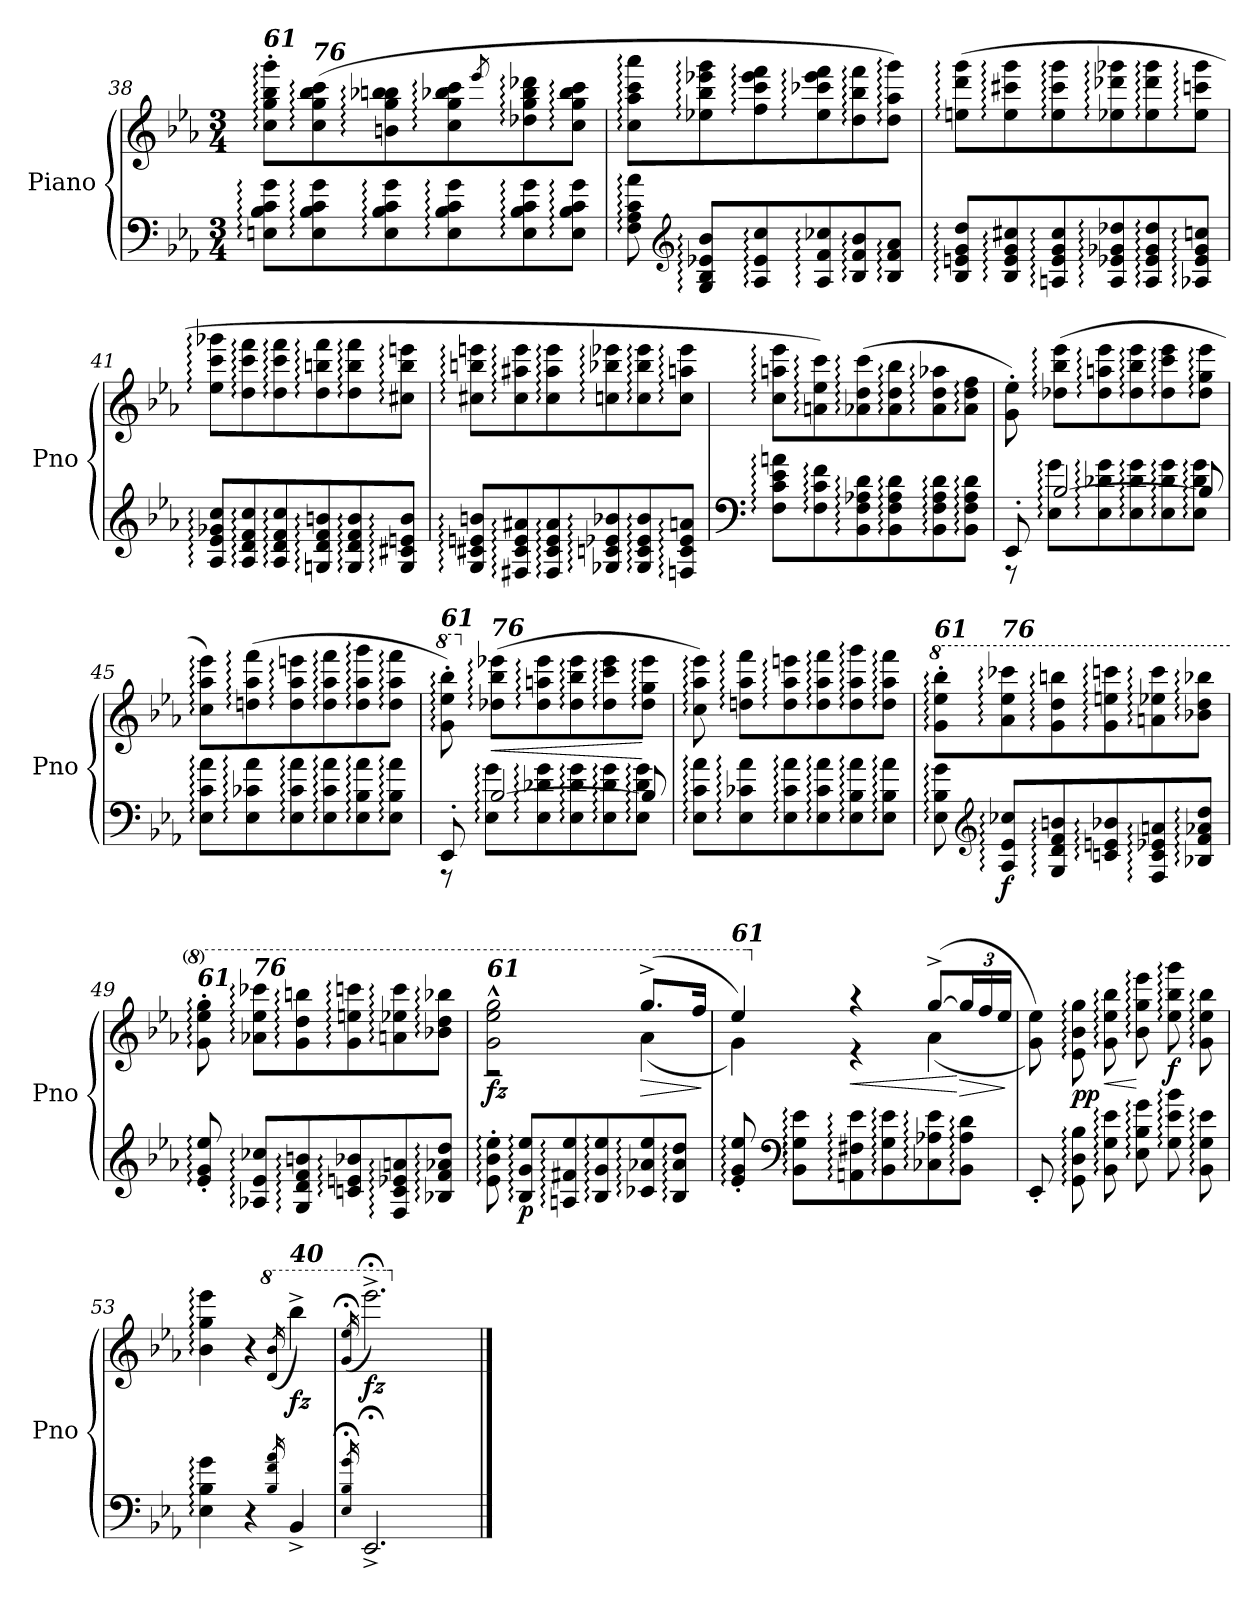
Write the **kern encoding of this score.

**kern	**kern	**dynam
*part1	*part1	*part1
*staff2	*staff1	*staff1/2
*I"Piano	*	*
*I'Pno	*	*
*clefF4	*clefG2	*
*k[b-e-a-]	*k[b-e-a-]	*
*M3/4	*M3/4	*
=38	=38	=38
!	!LO:TX:a:Bi:t=61	!
8En\: 8B-\: 8c\: 8g\:L	8cc\:' 8gg\:' 8bb-\:' 8ggg\:'L	.
!	!LO:TX:a:Bi:t=76	!
8E\: 8B-\: 8c\: 8g\:	(>8cc\: 8gg\: 8bb-\: 8ccc\:	.
8E\: 8B-\: 8c\: 8g\:	8bn\: 8gg\: 8bb-X\: 8bbn\:	.
8E\: 8B-\: 8c\: 8g\:	8cc\: 8gg\: 8bb-X\: 8ccc\:	.
.	8qeee-/	.
8E\: 8B-\: 8c\: 8g\:	8dd-X\: 8gg\: 8bb-\: 8ddd-X\:	.
8E\: 8B-\: 8c\: 8g\:J	8cc\: 8gg\: 8bb-\: 8ccc\:J	.
!!LO:PB:g=z
=39	=39	=39
8F\: 8A-\: 8c\: 8a-\:	8cc\: 8aa-\: 8ccc\: 8aaa-\:L	.
*clefG2	*	*
8G/: 8B-/: 8e-X/: 8b-/:L	8ee-X\: 8bb-\: 8eee-X\: 8ggg\:	.
8A-/: 8e-/: 8cc/:	8ff\: 8ccc\: 8eee-\: 8fff\:	.
8A-/: 8f/: 8cc-X/:	8ee-\: 8ccc-X\: 8eee-\: 8fff\:	.
8B-/: 8f/: 8b-/:	8dd\: 8bb-\: 8fff\:	.
8B-/: 8f/: 8a-/:J	8dd\: 8aa-\: 8ggg\:J)	.
=40	=40	=40
8B-/: 8en/: 8g/: 8dd/:L	(>8een\: 8ddd\: 8ggg\:L	.
8B-/: 8e/: 8g/: 8cc#X/:	8ee\: 8ccc#X\: 8ggg\:	.
8An/: 8e/: 8g/: 8cc#/:	8ee\: 8ccc#\: 8ggg\:	.
8A/: 8e-X/: 8g-X/: 8dd-X/:	8ee-X\: 8ddd-X\: 8ggg-X\:	.
8A/: 8e-/: 8g-/: 8dd-/:	8ee-\: 8ddd-\: 8ggg-\:	.
8A-X/: 8e-/: 8g-/: 8ccn/:J	8ee-\: 8cccn\: 8ggg-\:J	.
=41	=41	=41
8A-/: 8e-/: 8g-X/: 8cc/:L	8ee-\: 8ccc\: 8ggg-X\:L	.
8A-/: 8d/: 8f/: 8cc/:	8dd\: 8ccc\: 8fff\:	.
8A-/: 8d/: 8f/: 8cc/:	8dd\: 8ccc\: 8fff\:	.
8Gn/: 8d/: 8f/: 8bn/:	8dd\: 8bbn\: 8fff\:	.
8G/: 8d/: 8f/: 8b/:	8dd\: 8bb\: 8fff\:	.
8G/: 8c#X/: 8en/: 8b/:J	8cc#X\: 8bb\: 8eeen\:J	.
!!LO:LB:g=z
=42	=42	=42
8G/: 8c#X/: 8en/: 8bn/:L	8cc#X\: 8bbn\: 8eeen\:L	.
8F#X/: 8c#/: 8e/: 8a#X/:	8cc#\: 8aa#X\: 8eee\:	.
8F#/: 8c#/: 8e/: 8a#/:	8cc#\: 8aa#\: 8eee\:	.
8G-X/: 8cn/: 8e-X/: 8b-X/:	8ccn\: 8bb-X\: 8eee-X\:	.
8G-/: 8c/: 8e-/: 8b-/:	8cc\: 8bb-\: 8eee-\:	.
8Fn/: 8c/: 8e-/: 8an/:J	8cc\: 8aan\: 8eee-\:J	.
=43	=43	=43
*clefF4	*	*
8F\: 8c\: 8e-\: 8an\:L	8cc\: 8aan\: 8eee-\:L	.
8F\: 8c\: 8f\:	8an\: 8ee-\: 8ccc\:)	.
8BB-\: 8F\: 8A-X\: 8d\:	(>8a-X\: 8dd\: 8ccc\:	.
8BB-\: 8F\: 8A-\: 8d\:	8a-\: 8dd\: 8bb-\:	.
8BB-\: 8F\: 8A-\: 8d\:	8a-\: 8dd\: 8aa-X\:	.
8BB-\: 8F\: 8A-\: 8d\:J	8a-\: 8dd\: 8ff\:J	.
=44	=44	=44
*^	*	*
8EE-'/	8r	8g\' 8ee-\')	.
[2B-/	8E-\: 8g\:L	(>8dd-X\: 8bb-\: 8eee-\:L	.
.	8E-\: 8d-X\: 8g\:	8dd-\: 8aan\: 8eee-\:	.
.	8E-\: 8d-\: 8g\:	8dd-\: 8bb-\: 8eee-\:	.
.	8E-\: 8d-\: 8g\:	8dd-\: 8ccc\: 8eee-\:	.
8B-]	8E-\: 8d-\: 8g\:J	8dd-\: 8gg\: 8eee-\:J	.
*v	*v	*	*
!!LO:LB:g=z
=45	=45	=45
8E-\: 8c\: 8a-\:L	8cc\: 8aa-\: 8eee-\:L)	.
8E-\: 8c-X\: 8a-\:	(>8ddn\: 8aa-\: 8fff\:	.
8E-\: 8c-\: 8a-\:	8dd\: 8aa-\: 8eeen\:	.
8E-\: 8c-\: 8a-\:	8dd\: 8aa-\: 8fff\:	.
8E-\: 8B-\: 8a-\:	8dd\: 8aa-\: 8ggg\:	.
8E-\: 8B-\: 8a-\:J	8dd\: 8aa-\: 8fff\:J	.
!!LO:LB:g=z
=46	=46	=46
*^	*	*
*	*	*8va	*
!	!	!LO:TX:a:Bi:t=61	!
8EE-'/	8r	8gg\:' 8eee-\:' 8bbb-\:')	.
*	*	*X8va	*
!	!	!LO:TX:a:Bi:t=76	!
!	!	!	!LO:HP:b
[2B-/	8E-\: 8g\:L	(>8dd-X\: 8bb-\: 8eee-X\:L	<
.	8E-\: 8d-X\: 8g\:	8dd-\: 8aan\: 8eee-\:	.
.	8E-\: 8d-\: 8g\:	8dd-\: 8bb-\: 8eee-\:	.
.	8E-\: 8d-\: 8g\:	8dd-\: 8ccc\: 8eee-\:	.
8B-]	8E-\: 8d-\: 8g\:J	8dd-\: 8gg\: 8eee-\:J	[
*v	*v	*	*
=47	=47	=47
8E-\: 8c\: 8a-\:L	8cc\: 8aa-\: 8eee-\:)	.
8E-\: 8c-X\: 8a-\:	8ddn\: 8aa-\: 8fff\:L	.
8E-\: 8c-\: 8a-\:	8dd\: 8aa-\: 8eeen\:	.
8E-\: 8c-\: 8a-\:	8dd\: 8aa-\: 8fff\:	.
8E-\: 8B-\: 8a-\:	8dd\: 8aa-\: 8ggg\:	.
8E-\: 8B-\: 8a-\:J	8dd\: 8aa-\: 8fff\:J	.
=48	=48	=48
*	*8va	*
!	!LO:TX:a:Bi:t=61	!
8E-\: 8B-\: 8g\:	8gg\:' 8eee-\:' 8bbb-\:'L	.
*clefG2	*	*
!	!LO:TX:a:Bi:t=76	!
!	!	!LO:DY:b=2
8A-/: 8e-/: 8cc-X/:L	8aa-\: 8eee-\: 8cccc-X\:	f
8G/: 8d/: 8f/: 8bn/:	8gg\: 8ddd\: 8bbbn\:	.
8cn/: 8en/: 8b-X/:	8gg\: 8eeen\: 8ccccn\:	.
8F/: 8c/: 8e-X/: 8an/:	8aan\: 8eee-X\: 8cccc\:	.
8B-X/: 8f/: 8a-X/: 8dd/:J	8bb-X\: 8ddd\: 8bbb-X\:J	.
!!LO:LB:g=z
=49	=49	=49
!	!LO:TX:a:Bi:t=61	!
8e-/:' 8g/:' 8ee-/:'	8gg\:' 8eee-\:' 8ggg\:'	.
!	!LO:TX:a:Bi:t=76	!
8A-X/: 8e-/: 8cc-X/:L	8aa-X\: 8eee-\: 8cccc-X\:L	.
8G/: 8d/: 8f/: 8bn/:	8gg\: 8ddd\: 8bbbn\:	.
8cn/: 8en/: 8b-X/:	8gg\: 8eeen\: 8ccccn\:	.
8F/: 8c/: 8e-X/: 8an/:	8aan\: 8eee-X\: 8cccc\:	.
8B-X/: 8f/: 8a-X/: 8dd/:J	8bb-X\: 8ddd\: 8bbb-X\:J	.
=50	=50	=50
*	*^	*
!	!LO:TX:a:Bi:t=61	!	!
!	!	!	!LO:DY:b
8e-\:' 8b-\:' 8ee-\:'	2gg\^^ 2eee-\^^ 2ggg\^^	2r	fz
!	!	!	!LO:DY:b=2
8B-/: 8g/: 8ee-/:L	.	.	p
8An/: 8f#X/: 8ee-/:	.	.	.
8B-/: 8g/: 8ee-/:	.	.	.
!	!	!	!LO:HP:b
8c-X/: 8a-X/: 8ee-/:	(>8.ggg^/L	(<4aa-\	>
8B-/: 8a-/: 8dd/:J	.	.	.
.	16fff/Jk	.	.
*	*v	*v	*
.	.	]
=51	=51	=51
*	*^	*
!	!LO:TX:a:Bi:t=61	!	!
8e-/:' 8g/:' 8ee-/:'	4eee-/)	4gg\)	.
*clefF4	*	*	*
8BB-\: 8G\: 8e-\:L	.	.	.
*	*X8va	*	*
!	!	!	!LO:HP:b
8AAn\: 8F#X\: 8e-\:	4r	4r	<
8BB-\: 8G\: 8e-\:	.	.	.
8C-X\: 8A-X\: 8e-\:	(>[8gg^/L	(<4a-\	.
*	*Xbrackettup	*	*
!	!	!	!LO:HP:n=1:b
8BB-\: 8A-\: 8d\:J	24gg/L]	.	[ >
.	24ff/	.	.
.	24ee-/JJ	.	.
*	*v	*v	*
.	.	]
!!LO:PB:g=z
=52	=52	=52
8EE-'/	8g\ 8ee-\))	.
!	!	!LO:DY:b
8GG\: 8D\: 8B-\:	8e-\: 8b-\: 8gg\:	pp
!	!	!LO:HP:b
8BB-\: 8G\: 8e-\:	8g\: 8ee-\: 8bb-\:	<
8E-\: 8B-\: 8g\:	8b-\: 8gg\: 8eee-\:	[
!	!	!LO:DY:b
8G\: 8e-\: 8b-\:	8ee-\: 8bb-\: 8ggg\:	f
8BB-\: 8G\: 8e-\:	8g\: 8ee-\: 8bb-\:	.
=53	=53	=53
4E-\: 4B-\: 4g\:	4b-\: 4gg\: 4eee-\:	.
4r	4r	.
*	*8va	*
16qB-/ 16qf/ 16qa-/	(>16qdd/ 16qbb-/	.
!	!LO:TX:a:Bi:t=40	!
!	!	!LO:DY:b
4BB-^/	4bbb-^\)	fz
=54	=54	=54
16qE-/; 16qB-/; 16qg/;	(>16qgg/;< 16qeee-/;<	.
!	!	!LO:DY:b
2.EE-;^/	2.eeee-;<^\)	fz
*	*X8va	*
8ryy	8ryy	.
==	==	==
*-	*-	*-
